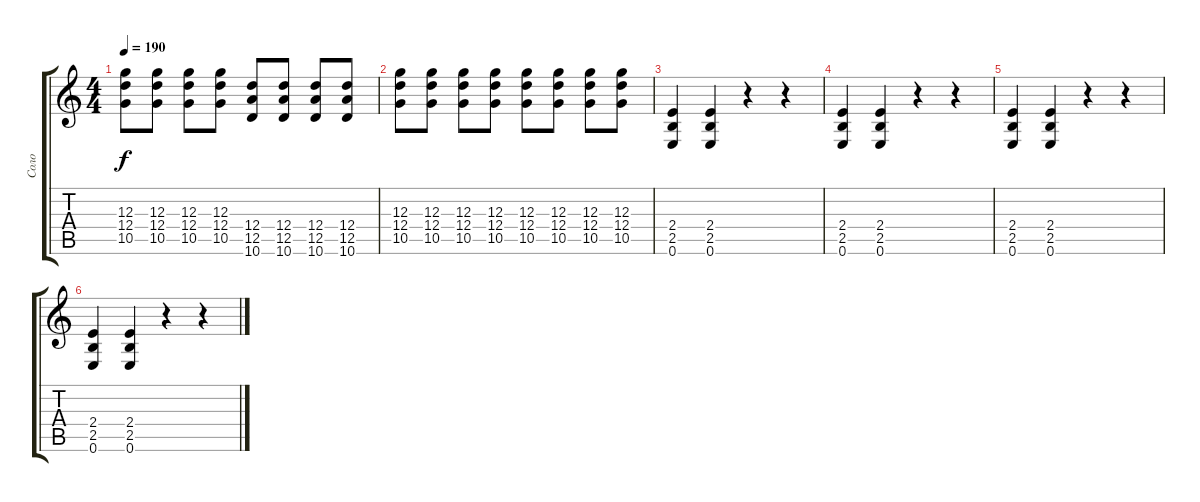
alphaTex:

\track ("Соло" "Соло") {instrument distortionguitar}
\staff {score tabs}
\tuning (E4 B3 G3 D3 A2 E2) {hide}
\ts (4 4)
\tempo 190
\clef g2
\ks c
(12.3 12.4 10.5).8{dy f} (12.3 12.4 10.5).8 (12.3 12.4 10.5).8 (12.3 12.4 10.5).8 (12.4 12.5 10.6).8 (12.4 12.5 10.6).8 (12.4 12.5 10.6).8 (12.4 12.5 10.6).8 |
(12.3 12.4 10.5).8 (12.3 12.4 10.5).8 (12.3 12.4 10.5).8 (12.3 12.4 10.5).8 (12.3 12.4 10.5).8 (12.3 12.4 10.5).8 (12.3 12.4 10.5).8 (12.3 12.4 10.5).8 |
(2.4 2.5 0.6).4 (2.4 2.5 0.6).4 r.4 r.4 |
(2.4 2.5 0.6).4 (2.4 2.5 0.6).4 r.4 r.4 |
(2.4 2.5 0.6).4 (2.4 2.5 0.6).4 r.4 r.4 |
(2.4 2.5 0.6).4 (2.4 2.5 0.6).4 r.4 r.4
